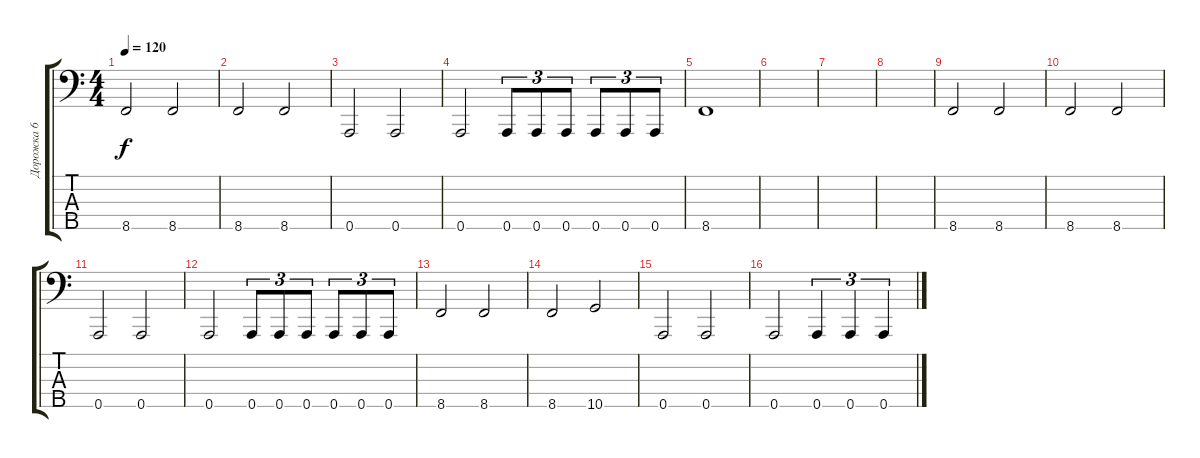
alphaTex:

\track ("Дорожка 6" "Дорожка 6") {instrument electricbasspick}
\staff {score tabs}
\tuning (F2 C2 G1 D1 A0) {hide}
\ts (4 4)
\tempo 120
\clef f4
\ks c
8.5.2{dy f} 8.5.2 |
8.5.2 8.5.2 |
0.5.2 0.5.2 |
0.5.2 0.5.8{tu (3 2)} 0.5.8{tu (3 2)} 0.5.8{tu (3 2)} 0.5.8{tu (3 2)} 0.5.8{tu (3 2)} 0.5.8{tu (3 2)} |
8.5.1 |
|
|
|
8.5.2 8.5.2 |
8.5.2 8.5.2 |
0.5.2 0.5.2 |
0.5.2 0.5.8{tu (3 2)} 0.5.8{tu (3 2)} 0.5.8{tu (3 2)} 0.5.8{tu (3 2)} 0.5.8{tu (3 2)} 0.5.8{tu (3 2)} |
8.5.2 8.5.2 |
8.5.2 10.5.2 |
0.5.2 0.5.2 |
0.5.2 0.5.4{tu (3 2)} 0.5.4{tu (3 2)} 0.5.4{tu (3 2)}
